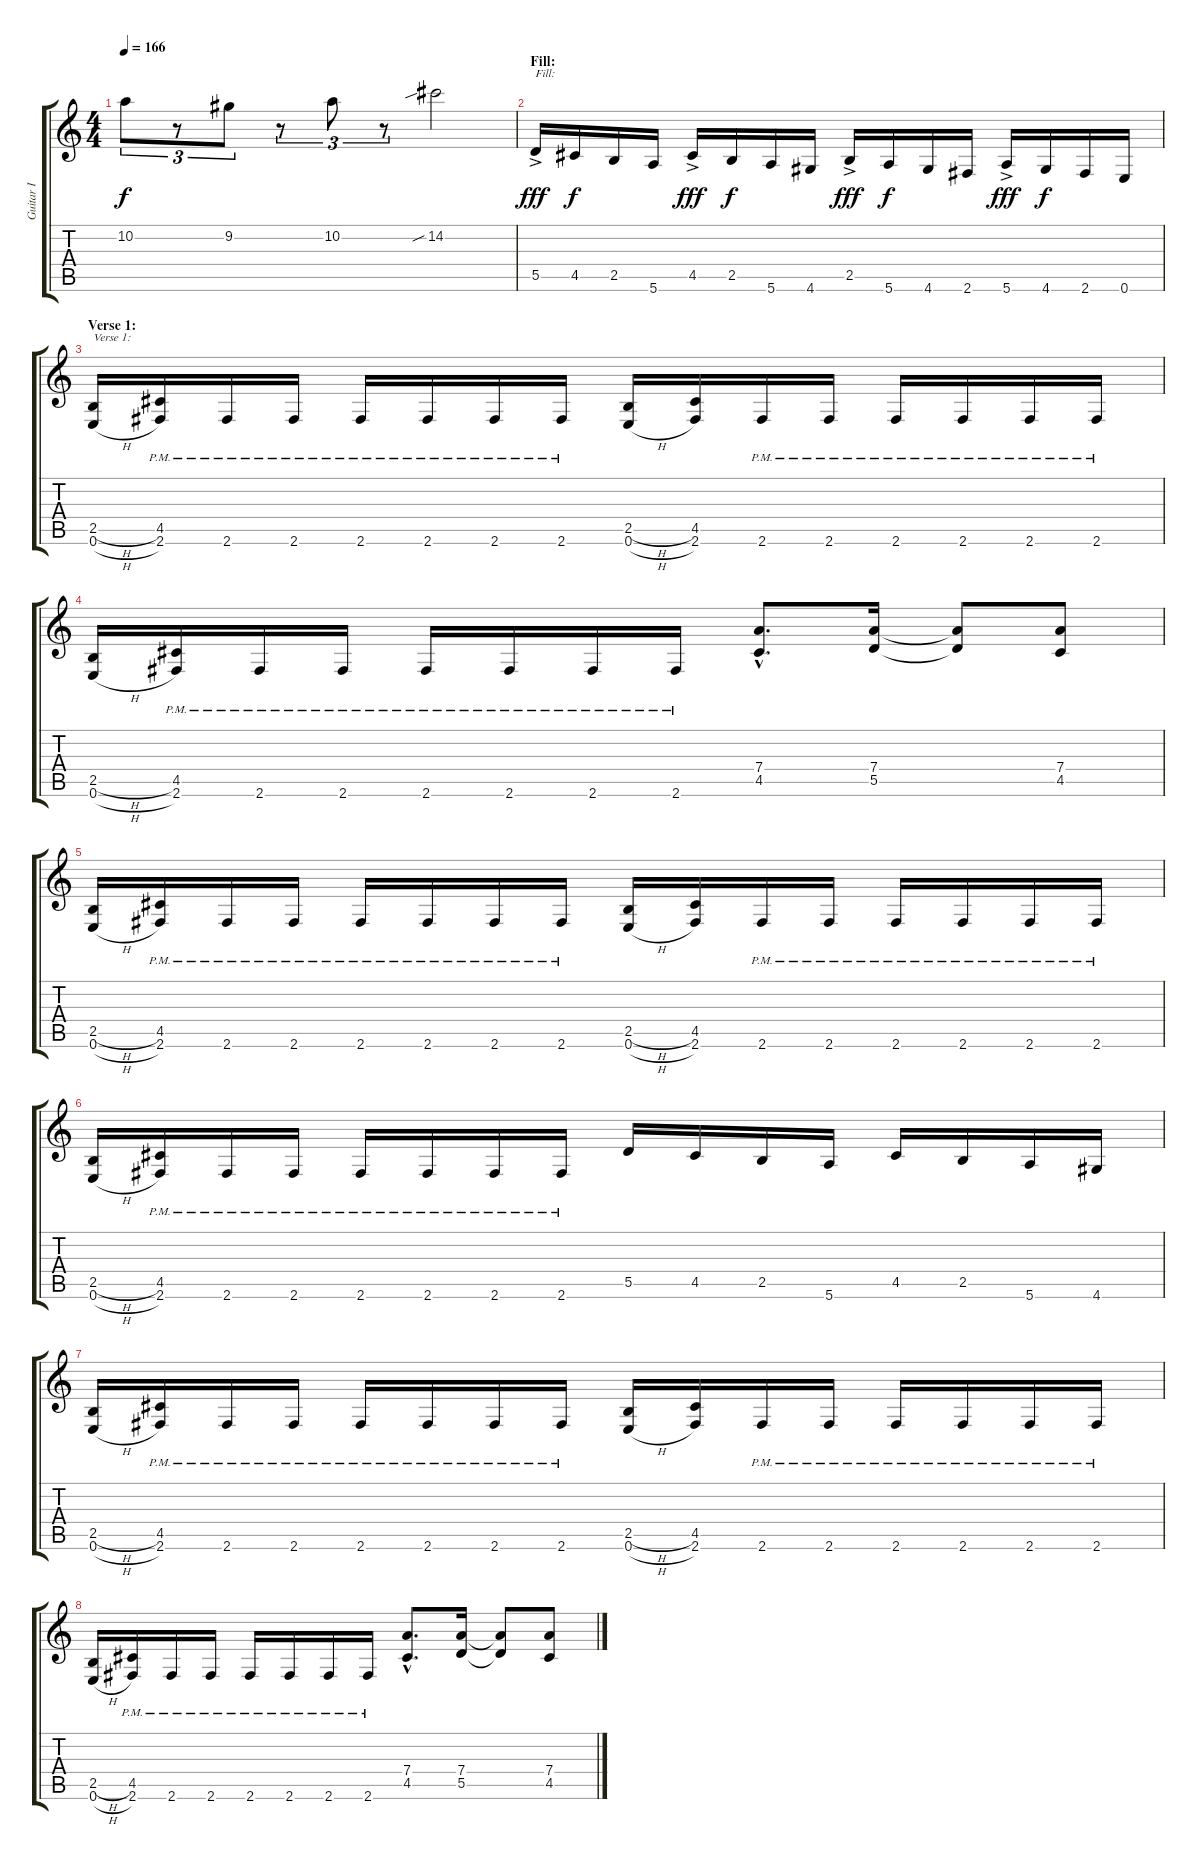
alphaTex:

\track ("Guitar I" "Guitar I") {instrument distortionguitar}
\staff {score tabs}
\tuning (E4 B3 G3 D3 A2 E2) {hide}
\ts (4 4)
\tempo 166
\clef g2
\ks c
10.2.8{tu (3 2) dy f} r.8{tu (3 2)} 9.2.8{tu (3 2)} r.8{tu (3 2)} 10.2.8{tu (3 2)} r.8{tu (3 2)} 14.2{sib}.2 |
\section ("" "Fill:")
5.5{ac}.16{txt "Fill:" dy fff} 4.5.16{dy f} 2.5.16 5.6.16 4.5{ac}.16{dy fff} 2.5.16{dy f} 5.6.16 4.6.16 2.5{ac}.16{dy fff} 5.6.16{dy f} 4.6.16 2.6.16 5.6{ac}.16{dy fff} 4.6.16{dy f} 2.6.16 0.6.16 |
\section ("" "Verse 1:")
(2.5{h} 0.6{h}).16{txt "Verse 1:"} (4.5 2.6{pm}).16 2.6{pm}.16 2.6{pm}.16 2.6{pm}.16 2.6{pm}.16 2.6{pm}.16 2.6{pm}.16 (2.5{h} 0.6{h}).16 (4.5 2.6).16 2.6{pm}.16 2.6{pm}.16 2.6{pm}.16 2.6{pm}.16 2.6{pm}.16 2.6{pm}.16 |
(2.5{h} 0.6{h}).16 (4.5 2.6{pm}).16 2.6{pm}.16 2.6{pm}.16 2.6{pm}.16 2.6{pm}.16 2.6{pm}.16 2.6{pm}.16 (7.4{hac} 4.5{hac}).8{d} (7.4 5.5).16 (7.4{t} 5.5{t}).8 (7.4 4.5).8 |
(2.5{h} 0.6{h}).16 (4.5 2.6{pm}).16 2.6{pm}.16 2.6{pm}.16 2.6{pm}.16 2.6{pm}.16 2.6{pm}.16 2.6{pm}.16 (2.5{h} 0.6{h}).16 (4.5 2.6).16 2.6{pm}.16 2.6{pm}.16 2.6{pm}.16 2.6{pm}.16 2.6{pm}.16 2.6{pm}.16 |
(2.5{h} 0.6{h}).16 (4.5 2.6{pm}).16 2.6{pm}.16 2.6{pm}.16 2.6{pm}.16 2.6{pm}.16 2.6{pm}.16 2.6{pm}.16 5.5.16 4.5.16 2.5.16 5.6.16 4.5.16 2.5.16 5.6.16 4.6.16 |
(2.5{h} 0.6{h}).16 (4.5 2.6{pm}).16 2.6{pm}.16 2.6{pm}.16 2.6{pm}.16 2.6{pm}.16 2.6{pm}.16 2.6{pm}.16 (2.5{h} 0.6{h}).16 (4.5 2.6).16 2.6{pm}.16 2.6{pm}.16 2.6{pm}.16 2.6{pm}.16 2.6{pm}.16 2.6{pm}.16 |
(2.5{h} 0.6{h}).16 (4.5 2.6{pm}).16 2.6{pm}.16 2.6{pm}.16 2.6{pm}.16 2.6{pm}.16 2.6{pm}.16 2.6{pm}.16 (7.4{hac} 4.5{hac}).8{d} (7.4 5.5).16 (7.4{t} 5.5{t}).8 (7.4 4.5).8
